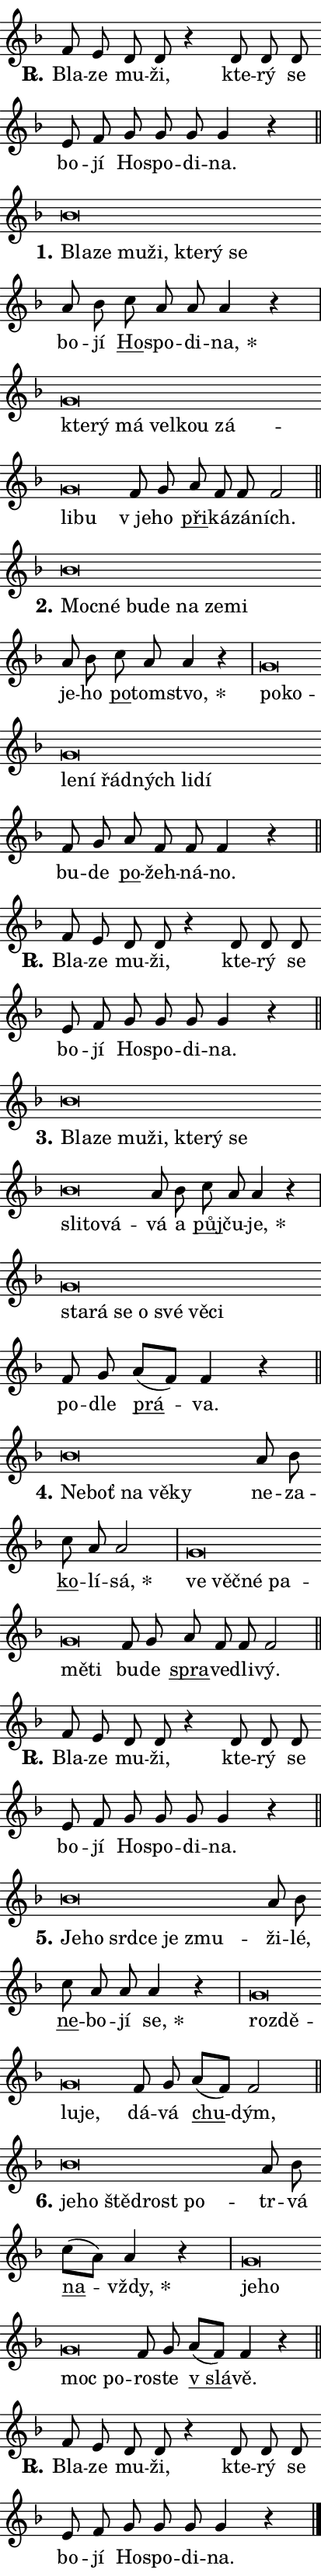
\version "2.24.0"
\header { tagline = "" }
\paper {
  indent = 0\cm
  top-margin = 0\cm
  right-margin = 0\cm
  bottom-margin = 0\cm
  left-margin = 0\cm
  paper-width = 7\cm
  page-breaking = #ly:one-page-breaking
  system-system-spacing.basic-distance = #11
  score-system-spacing.basic-distance = #11
  ragged-last = ##f
}


%% Author: Thomas Morley
%% https://lists.gnu.org/archive/html/lilypond-user/2020-05/msg00002.html
#(define (line-position grob)
"Returns position of @var[grob} in current system:
   @code{'start}, if at first time-step
   @code{'end}, if at last time-step
   @code{'middle} otherwise
"
  (let* ((col (ly:item-get-column grob))
         (ln (ly:grob-object col 'left-neighbor))
         (rn (ly:grob-object col 'right-neighbor))
         (col-to-check-left (if (ly:grob? ln) ln col))
         (col-to-check-right (if (ly:grob? rn) rn col))
         (break-dir-left
           (and
             (ly:grob-property col-to-check-left 'non-musical #f)
             (ly:item-break-dir col-to-check-left)))
         (break-dir-right
           (and
             (ly:grob-property col-to-check-right 'non-musical #f)
             (ly:item-break-dir col-to-check-right))))
        (cond ((eqv? 1 break-dir-left) 'start)
              ((eqv? -1 break-dir-right) 'end)
              (else 'middle))))

#(define (tranparent-at-line-position vctor)
  (lambda (grob)
  "Relying on @code{line-position} select the relevant enry from @var{vctor}.
Used to determine transparency,"
    (case (line-position grob)
      ((end) (not (vector-ref vctor 0)))
      ((middle) (not (vector-ref vctor 1)))
      ((start) (not (vector-ref vctor 2))))))

noteHeadBreakVisibility =
#(define-music-function (break-visibility)(vector?)
"Makes @code{NoteHead}s transparent relying on @var{break-visibility}"
#{
  \override NoteHead.transparent =
    #(tranparent-at-line-position break-visibility)
#})

#(define delete-ledgers-for-transparent-note-heads
  (lambda (grob)
    "Reads whether a @code{NoteHead} is transparent.
If so this @code{NoteHead} is removed from @code{'note-heads} from
@var{grob}, which is supposed to be @code{LedgerLineSpanner}.
As a result ledgers are not printed for this @code{NoteHead}"
    (let* ((nhds-array (ly:grob-object grob 'note-heads))
           (nhds-list
             (if (ly:grob-array? nhds-array)
                 (ly:grob-array->list nhds-array)
                 '()))
           ;; Relies on the transparent-property being done before
           ;; Staff.LedgerLineSpanner.after-line-breaking is executed.
           ;; This is fragile ...
           (to-keep
             (remove
               (lambda (nhd)
                 (ly:grob-property nhd 'transparent #f))
               nhds-list)))
      ;; TODO find a better method to iterate over grob-arrays, similiar
      ;; to filter/remove etc for lists
      ;; For now rebuilt from scratch
      (set! (ly:grob-object grob 'note-heads)  '())
      (for-each
        (lambda (nhd)
          (ly:pointer-group-interface::add-grob grob 'note-heads nhd))
        to-keep))))

hideNotes = {
  \noteHeadBreakVisibility #begin-of-line-visible
}
unHideNotes = {
  \noteHeadBreakVisibility #all-visible
}

% work-around for resetting accidentals
% https://lilypond.org/doc/v2.23/Documentation/notation/displaying-rhythms#unmetered-music
cadenzaMeasure = {
  \cadenzaOff
  \partial 1024 s1024
  \cadenzaOn
}

#(define-markup-command (accent layout props text) (markup?)
  "Underline accented syllable"
  (interpret-markup layout props
    #{\markup \override #'(offset . 4.3) \underline { #text }#}))

responsum = \markup \concat {
  "R" \hspace #-1.05 \path #0.1 #'((moveto 0 0.07) (lineto 0.9 0.8)) \hspace #0.05 "."
}

\layout {
    \context {
        \Staff
        \remove "Time_signature_engraver"
        \override LedgerLineSpanner.after-line-breaking = #delete-ledgers-for-transparent-note-heads
    }
    \context {
        \Voice {
            \override NoteHead.output-attributes = #'((class . "notehead"))
            \override Hairpin.height = #0.55
        }
    }
    \context {
        \Lyrics {
            \override StanzaNumber.output-attributes = #'((class . "stanzanumber"))
            \override LyricSpace.minimum-distance = #0.9
            \override LyricText.font-name = #"TeX Gyre Schola"
            \override LyricText.font-size = 1
            \override StanzaNumber.font-name = #"TeX Gyre Schola Bold"
            \override StanzaNumber.font-size = 1
        }
    }
}

% magnetic-lyrics.ily
%
%   written by
%     Jean Abou Samra <jean@abou-samra.fr>
%     Werner Lemberg <wl@gnu.org>
%
%   adapted by
%     Jiri Hon <jiri.hon@gmail.com>
%
% Version 2022-Apr-15

% https://www.mail-archive.com/lilypond-user@gnu.org/msg149350.html

#(define (Left_hyphen_pointer_engraver context)
   "Collect syllable-hyphen-syllable occurrences in lyrics and store
them in properties.  This engraver only looks to the left.  For
example, if the lyrics input is @code{foo -- bar}, it does the
following.

@itemize @bullet
@item
Set the @code{text} property of the @code{LyricHyphen} grob between
@q{foo} and @q{bar} to @code{foo}.

@item
Set the @code{left-hyphen} property of the @code{LyricText} grob with
text @q{foo} to the @code{LyricHyphen} grob between @q{foo} and
@q{bar}.
@end itemize

Use this auxiliary engraver in combination with the
@code{lyric-@/text::@/apply-@/magnetic-@/offset!} hook."
   (let ((hyphen #f)
         (text #f))
     (make-engraver
      (acknowledgers
       ((lyric-syllable-interface engraver grob source-engraver)
        (set! text grob)))
      (end-acknowledgers
       ((lyric-hyphen-interface engraver grob source-engraver)
        ;(when (not (grob::has-interface grob 'lyric-space-interface))
          (set! hyphen grob)));)
      ((stop-translation-timestep engraver)
       (when (and text hyphen)
         (ly:grob-set-object! text 'left-hyphen hyphen))
       (set! text #f)
       (set! hyphen #f)))))

#(define (lyric-text::apply-magnetic-offset! grob)
   "If the space between two syllables is less than the value in
property @code{LyricText@/.details@/.squash-threshold}, move the right
syllable to the left so that it gets concatenated with the left
syllable.

Use this function as a hook for
@code{LyricText@/.after-@/line-@/breaking} if the
@code{Left_@/hyphen_@/pointer_@/engraver} is active."
   (let ((hyphen (ly:grob-object grob 'left-hyphen #f)))
     (when hyphen
       (let ((left-text (ly:spanner-bound hyphen LEFT)))
         (when (grob::has-interface left-text 'lyric-syllable-interface)
           (let* ((common (ly:grob-common-refpoint grob left-text X))
                  (this-x-ext (ly:grob-extent grob common X))
                  (left-x-ext
                   (begin
                     ;; Trigger magnetism for left-text.
                     (ly:grob-property left-text 'after-line-breaking)
                     (ly:grob-extent left-text common X)))
                  ;; `delta` is the gap width between two syllables.
                  (delta (- (interval-start this-x-ext)
                            (interval-end left-x-ext)))
                  (details (ly:grob-property grob 'details))
                  (threshold (assoc-get 'squash-threshold details 0.2)))
             (when (< delta threshold)
               (let* (;; We have to manipulate the input text so that
                      ;; ligatures crossing syllable boundaries are not
                      ;; disabled.  For languages based on the Latin
                      ;; script this is essentially a beautification.
                      ;; However, for non-Western scripts it can be a
                      ;; necessity.
                      (lt (ly:grob-property left-text 'text))
                      (rt (ly:grob-property grob 'text))
                      (is-space (grob::has-interface hyphen 'lyric-space-interface))
                      (space (if is-space " " ""))
                      (space-markup (grob-interpret-markup grob " "))
                      (space-size (interval-length (ly:stencil-extent space-markup X)))
                      (extra-delta (if is-space space-size 0))
                      ;; Append new syllable.
                      (ltrt-space (if (and (string? lt) (string? rt))
                                (string-append lt space rt)
                                (make-concat-markup (list lt space rt))))
                      ;; Right-align `ltrt` to the right side.
                      (ltrt-space-markup (grob-interpret-markup
                               grob
                               (make-translate-markup
                                (cons (interval-length this-x-ext) 0)
                                (make-right-align-markup ltrt-space)))))
                 (begin
                   ;; Don't print `left-text`.
                   (ly:grob-set-property! left-text 'stencil #f)
                   ;; Set text and stencil (which holds all collected
                   ;; syllables so far) and shift it to the left.
                   (ly:grob-set-property! grob 'text ltrt-space)
                   (ly:grob-set-property! grob 'stencil ltrt-space-markup)
                   (ly:grob-translate-axis! grob (- (- delta extra-delta)) X))))))))))


#(define (lyric-hyphen::displace-bounds-first grob)
   ;; Make very sure this callback isn't triggered too early.
   (let ((left (ly:spanner-bound grob LEFT))
         (right (ly:spanner-bound grob RIGHT)))
     (ly:grob-property left 'after-line-breaking)
     (ly:grob-property right 'after-line-breaking)
     (ly:lyric-hyphen::print grob)))

squashThreshold = #0.4

\layout {
  \context {
    \Lyrics
    \consists #Left_hyphen_pointer_engraver
    \override LyricText.after-line-breaking =
      #lyric-text::apply-magnetic-offset!
    \override LyricHyphen.stencil = #lyric-hyphen::displace-bounds-first
    \override LyricText.details.squash-threshold = \squashThreshold
    \override LyricHyphen.minimum-distance = 0
    \override LyricHyphen.minimum-length = \squashThreshold
  }
}

squash = \override LyricText.details.squash-threshold = 9999
unSquash = \override LyricText.details.squash-threshold = \squashThreshold

left = \override LyricText.self-alignment-X = #LEFT
unLeft = \revert LyricText.self-alignment-X

starOffset = #(lambda (grob) 
                (let ((x_offset (ly:self-alignment-interface::aligned-on-x-parent grob)))
                  (if (= x_offset 0) 0 (+ x_offset 1.2))))

star = #(define-music-function (syllable)(string?)
"Append star separator at the end of a syllable"
#{
  \once \override LyricText.X-offset = #starOffset
  \lyricmode { \markup {
    #syllable
    \override #'((font-name . "TeX Gyre Schola Bold")) \hspace #0.2 \lower #0.65 \larger "*"
  } }
#})

starAccent = #(define-music-function (syllable)(string?)
"Append star separator at the end of a syllable and make accent"
#{
  \once \override LyricText.X-offset = #starOffset
  \lyricmode { \markup {
    \accent #syllable
    \override #'((font-name . "TeX Gyre Schola Bold")) \hspace #0.2 \lower #0.65 \larger "*"
  } }
#})

breath = #(define-music-function (syllable)(string?)
"Append breathing indicator at the end of a syllable"
#{
  \lyricmode { \markup { #syllable "+" } }
#})

optionalBreath = #(define-music-function (syllable)(string?)
"Append optional breathing indicator at the end of a syllable"
#{
  \lyricmode { \markup { #syllable "(+)" } }
#})


\score {
    <<
        \new Voice = "melody" { \cadenzaOn \key f \major \relative { f'8 e d d r4 \bar "" d8 d d \bar "" e f \bar "" g g g g4 r \cadenzaMeasure \bar "||" \break } }
        \new Lyrics \lyricsto "melody" { \lyricmode { \set stanza = \responsum
Bla -- ze mu -- ži, kte -- rý se bo -- jí Ho -- spo -- di -- na. } }
    >>
    \layout {}
}

\score {
    <<
        \new Voice = "melody" { \cadenzaOn \key f \major \relative { bes'\breve*1/16 \hideNotes \breve*1/16 \bar "" \breve*1/16 \bar "" \breve*1/16 \bar "" \breve*1/16 \bar "" \breve*1/16 \breve*1/16 \bar "" \unHideNotes a8 bes \bar "" c a a a4 r \cadenzaMeasure \bar "|" g\breve*1/16 \hideNotes \breve*1/16 \bar "" \breve*1/16 \bar "" \breve*1/16 \bar "" \breve*1/16 \bar "" \breve*1/16 \bar "" \breve*1/16 \breve*1/16 \bar "" \unHideNotes f8 g \bar "" a f f f2 \cadenzaMeasure \bar "||" \break } }
        \new Lyrics \lyricsto "melody" { \lyricmode { \set stanza = "1."
\left Bla -- \squash ze mu -- ži, kte -- rý se \unLeft \unSquash bo -- jí \markup \accent Ho -- spo -- di -- \star na, \left kte -- \squash rý má vel -- kou zá -- li -- bu \unLeft \unSquash "v je" -- ho \markup \accent při -- ká -- zá -- ních. } }
    >>
    \layout {}
}

\score {
    <<
        \new Voice = "melody" { \cadenzaOn \key f \major \relative { bes'\breve*1/16 \hideNotes \breve*1/16 \bar "" \breve*1/16 \bar "" \breve*1/16 \bar "" \breve*1/16 \bar "" \breve*1/16 \breve*1/16 \bar "" \unHideNotes a8 bes \bar "" c a a4 r \cadenzaMeasure \bar "|" g\breve*1/16 \hideNotes \breve*1/16 \bar "" \breve*1/16 \bar "" \breve*1/16 \bar "" \breve*1/16 \bar "" \breve*1/16 \bar "" \breve*1/16 \breve*1/16 \bar "" \unHideNotes f8 g \bar "" a f f f4 r \cadenzaMeasure \bar "||" \break } }
        \new Lyrics \lyricsto "melody" { \lyricmode { \set stanza = "2."
\left Moc -- \squash né bu -- de na ze -- mi \unLeft \unSquash je -- ho \markup \accent po -- tom -- \star stvo, \left po -- \squash ko -- le -- ní řád -- ných li -- dí \unLeft \unSquash bu -- de \markup \accent po -- žeh -- ná -- no. } }
    >>
    \layout {}
}

\score {
    <<
        \new Voice = "melody" { \cadenzaOn \key f \major \relative { f'8 e d d r4 \bar "" d8 d d \bar "" e f \bar "" g g g g4 r \cadenzaMeasure \bar "||" \break } }
        \new Lyrics \lyricsto "melody" { \lyricmode { \set stanza = \responsum
Bla -- ze mu -- ži, kte -- rý se bo -- jí Ho -- spo -- di -- na. } }
    >>
    \layout {}
}

\score {
    <<
        \new Voice = "melody" { \cadenzaOn \key f \major \relative { bes'\breve*1/16 \hideNotes \breve*1/16 \bar "" \breve*1/16 \bar "" \breve*1/16 \bar "" \breve*1/16 \bar "" \breve*1/16 \bar "" \breve*1/16 \bar "" \breve*1/16 \bar "" \breve*1/16 \breve*1/16 \bar "" \unHideNotes a8 bes \bar "" c a a4 r \cadenzaMeasure \bar "|" g\breve*1/16 \hideNotes \breve*1/16 \bar "" \breve*1/16 \bar "" \breve*1/16 \bar "" \breve*1/16 \bar "" \breve*1/16 \breve*1/16 \bar "" \unHideNotes f8 g \bar "" a[( f)] f4 r \cadenzaMeasure \bar "||" \break } }
        \new Lyrics \lyricsto "melody" { \lyricmode { \set stanza = "3."
\left Bla -- \squash ze mu -- ži, kte -- rý se sli -- to -- vá -- \unLeft \unSquash vá a \markup \accent půj -- ču -- \star je, \left sta -- \squash rá se o své vě -- ci \unLeft \unSquash po -- dle \markup \accent prá -- va. } }
    >>
    \layout {}
}

\score {
    <<
        \new Voice = "melody" { \cadenzaOn \key f \major \relative { bes'\breve*1/16 \hideNotes \breve*1/16 \bar "" \breve*1/16 \bar "" \breve*1/16 \breve*1/16 \bar "" \unHideNotes a8 bes \bar "" c a a2 \cadenzaMeasure \bar "|" g\breve*1/16 \hideNotes \breve*1/16 \bar "" \breve*1/16 \bar "" \breve*1/16 \bar "" \breve*1/16 \breve*1/16 \bar "" \unHideNotes f8 g \bar "" a f f f2 \cadenzaMeasure \bar "||" \break } }
        \new Lyrics \lyricsto "melody" { \lyricmode { \set stanza = "4."
\left Ne -- \squash boť na vě -- ky \unLeft \unSquash ne -- za -- \markup \accent ko -- lí -- \star sá, \left ve \squash věč -- né pa -- mě -- ti \unLeft \unSquash bu -- de \markup \accent spra -- ve -- dli -- vý. } }
    >>
    \layout {}
}

\score {
    <<
        \new Voice = "melody" { \cadenzaOn \key f \major \relative { f'8 e d d r4 \bar "" d8 d d \bar "" e f \bar "" g g g g4 r \cadenzaMeasure \bar "||" \break } }
        \new Lyrics \lyricsto "melody" { \lyricmode { \set stanza = \responsum
Bla -- ze mu -- ži, kte -- rý se bo -- jí Ho -- spo -- di -- na. } }
    >>
    \layout {}
}

\score {
    <<
        \new Voice = "melody" { \cadenzaOn \key f \major \relative { bes'\breve*1/16 \hideNotes \breve*1/16 \bar "" \breve*1/16 \bar "" \breve*1/16 \bar "" \breve*1/16 \breve*1/16 \bar "" \unHideNotes a8 bes \bar "" c a a a4 r \cadenzaMeasure \bar "|" g\breve*1/16 \hideNotes \breve*1/16 \bar "" \breve*1/16 \breve*1/16 \bar "" \unHideNotes f8 g \bar "" a[( f)] f2 \cadenzaMeasure \bar "||" \break } }
        \new Lyrics \lyricsto "melody" { \lyricmode { \set stanza = "5."
\left Je -- \squash ho srd -- ce je zmu -- \unLeft \unSquash ži -- lé, \markup \accent ne -- bo -- jí \star se, \left roz -- \squash dě -- lu -- je, \unLeft \unSquash dá -- vá \markup \accent chu -- dým, } }
    >>
    \layout {}
}

\score {
    <<
        \new Voice = "melody" { \cadenzaOn \key f \major \relative { bes'\breve*1/16 \hideNotes \breve*1/16 \bar "" \breve*1/16 \bar "" \breve*1/16 \breve*1/16 \bar "" \unHideNotes a8 bes \bar "" c[( a)] a4 r \cadenzaMeasure \bar "|" g\breve*1/16 \hideNotes \breve*1/16 \bar "" \breve*1/16 \breve*1/16 \bar "" \unHideNotes f8 g \bar "" a[( f)] f4 r \cadenzaMeasure \bar "||" \break } }
        \new Lyrics \lyricsto "melody" { \lyricmode { \set stanza = "6."
\left je -- \squash ho ště -- drost po -- \unLeft \unSquash tr -- vá \markup \accent na -- \star vždy, \left je -- \squash ho moc po -- \unLeft \unSquash ro -- ste \markup \accent "v slá" -- vě. } }
    >>
    \layout {}
}

\score {
    <<
        \new Voice = "melody" { \cadenzaOn \key f \major \relative { f'8 e d d r4 \bar "" d8 d d \bar "" e f \bar "" g g g g4 r \cadenzaMeasure \bar "||" \break } \bar "|." }
        \new Lyrics \lyricsto "melody" { \lyricmode { \set stanza = \responsum
Bla -- ze mu -- ži, kte -- rý se bo -- jí Ho -- spo -- di -- na. } }
    >>
    \layout {}
}
